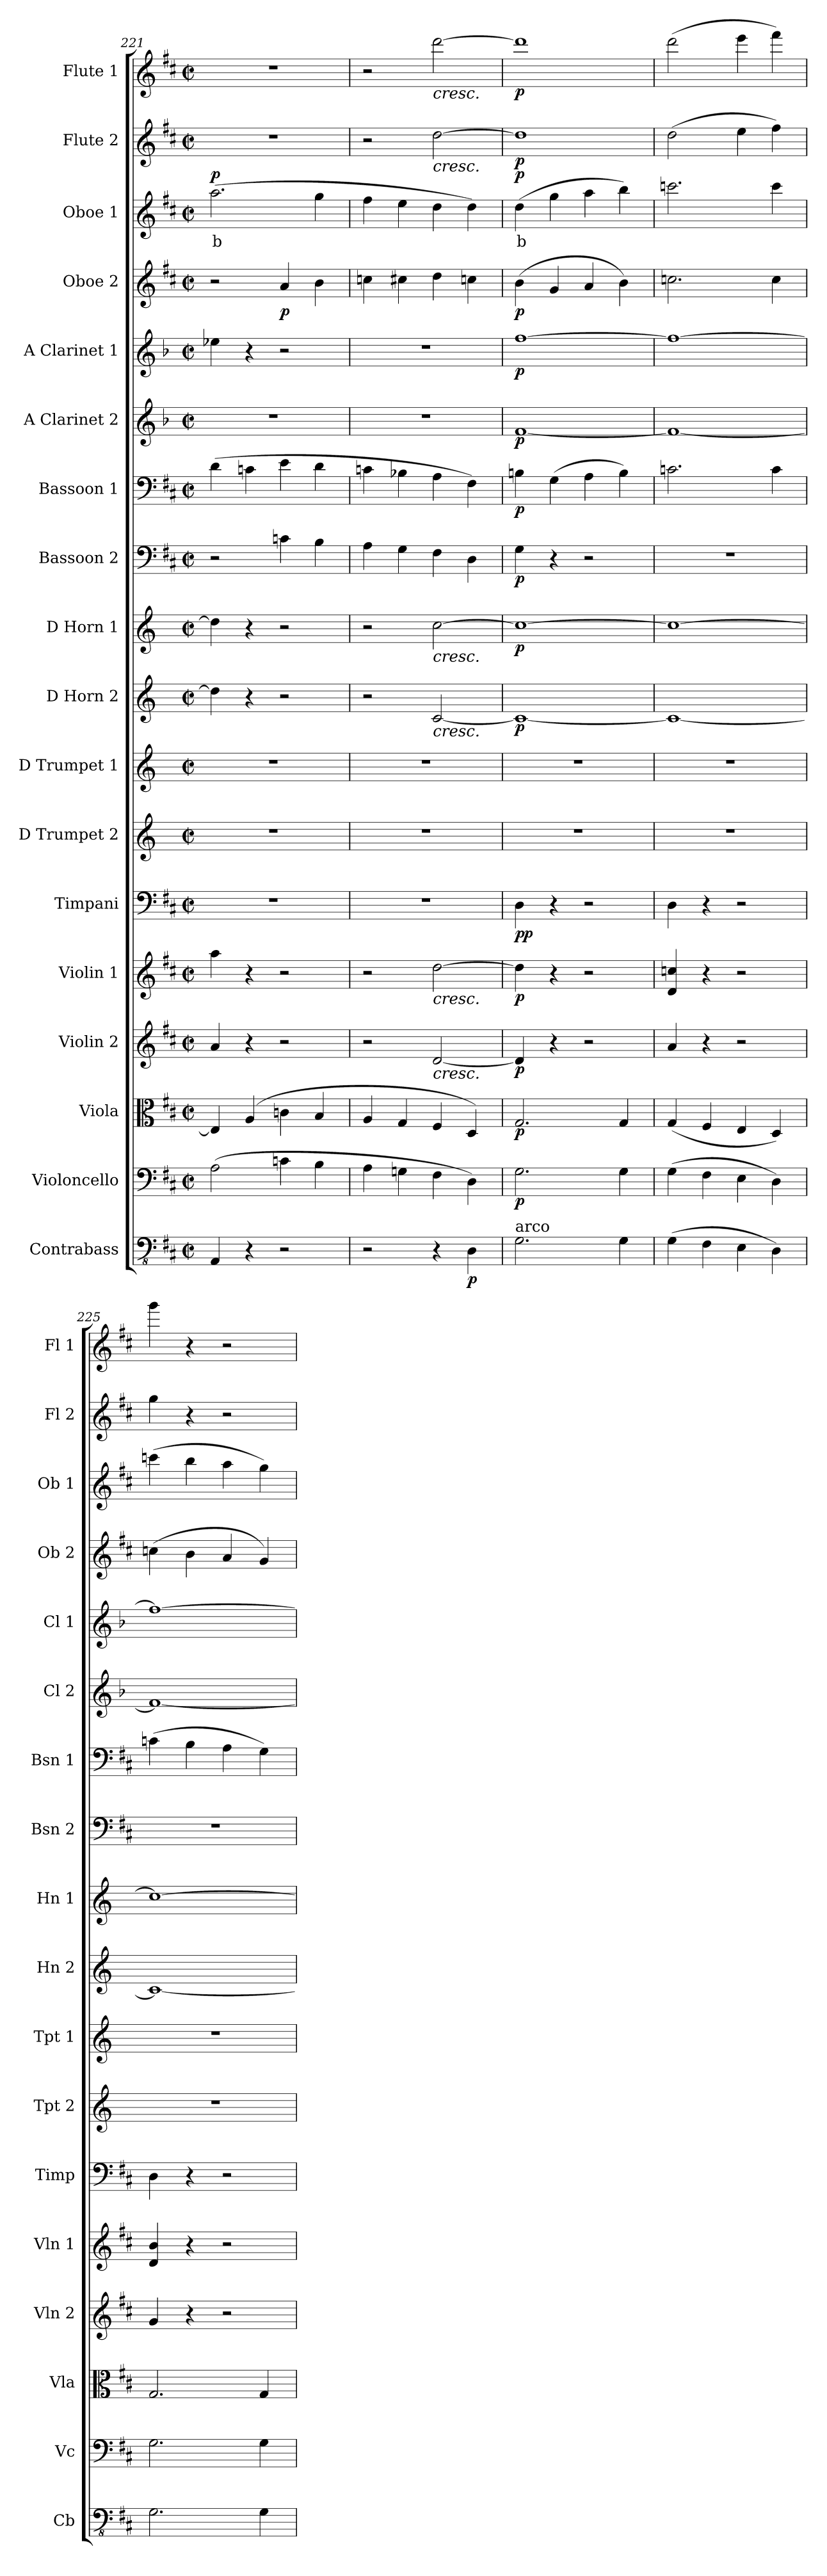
**kern	**dynam	**kern	**dynam	**kern	**dynam	**kern	**dynam	**kern	**dynam	**kern	**dynam	**kern	**kern	**kern	**dynam	**kern	**dynam	**kern	**dynam	**kern	**dynam	**kern	**dynam	**kern	**dynam	**kern	**dynam	**kern	**text	**dynam	**kern	**dynam	**kern	**dynam
*part18	*part18	*part17	*part17	*part16	*part16	*part15	*part15	*part14	*part14	*part13	*part13	*part12	*part11	*part10	*part10	*part9	*part9	*part8	*part8	*part7	*part7	*part6	*part6	*part5	*part5	*part4	*part4	*part3	*part3	*part3	*part2	*part2	*part1	*part1
*staff18	*staff18	*staff17	*staff17	*staff16	*staff16	*staff15	*staff15	*staff14	*staff14	*staff13	*staff13	*staff12	*staff11	*staff10	*staff10	*staff9	*staff9	*staff8	*staff8	*staff7	*staff7	*staff6	*staff6	*staff5	*staff5	*staff4	*staff4	*staff3	*staff3	*staff3	*staff2	*staff2	*staff1	*staff1
*I"Contrabass	*	*I"Violoncello	*	*I"Viola	*	*I"Violin 2	*	*I"Violin 1	*	*I"Timpani	*	*I"D Trumpet 2	*I"D Trumpet 1	*I"D Horn 2	*	*I"D Horn 1	*	*I"Bassoon 2	*	*I"Bassoon 1	*	*I"A Clarinet 2	*	*I"A Clarinet 1	*	*I"Oboe 2	*	*I"Oboe 1	*	*	*I"Flute 2	*	*I"Flute 1	*
*I'Cb	*	*I'Vc	*	*I'Vla	*	*I'Vln 2	*	*I'Vln 1	*	*I'Timp	*	*I'Tpt 2	*I'Tpt 1	*I'Hn 2	*	*I'Hn 1	*	*I'Bsn 2	*	*I'Bsn 1	*	*I'Cl 2	*	*I'Cl 1	*	*I'Ob 2	*	*I'Ob 1	*	*	*I'Fl 2	*	*I'Fl 1	*
*clefFv4	*	*clefF4	*	*clefC3	*	*clefG2	*	*clefG2	*	*clefF4	*	*clefG2	*clefG2	*clefG2	*	*clefG2	*	*clefF4	*	*clefF4	*	*clefG2	*	*clefG2	*	*clefG2	*	*clefG2	*	*	*clefG2	*	*clefG2	*
*	*	*	*	*	*	*	*	*	*	*	*	*ITrd-1c-2	*ITrd-1c-2	*ITrd6c10	*	*ITrd6c10	*	*	*	*	*	*ITrd2c3	*	*ITrd2c3	*	*	*	*	*	*	*	*	*	*
*k[f#c#]	*	*k[f#c#]	*	*k[f#c#]	*	*k[f#c#]	*	*k[f#c#]	*	*k[f#c#]	*	*k[f#c#]	*k[f#c#]	*k[f#c#]	*	*k[f#c#]	*	*k[f#c#]	*	*k[f#c#]	*	*k[f#c#]	*	*k[f#c#]	*	*k[f#c#]	*	*k[f#c#]	*	*	*k[f#c#]	*	*k[f#c#]	*
*M2/2	*	*M2/2	*	*M2/2	*	*M2/2	*	*M2/2	*	*M2/2	*	*M2/2	*M2/2	*M2/2	*	*M2/2	*	*M2/2	*	*M2/2	*	*M2/2	*	*M2/2	*	*M2/2	*	*M2/2	*	*	*M2/2	*	*M2/2	*
*met(c|)	*	*met(c|)	*	*met(c|)	*	*met(c|)	*	*met(c|)	*	*met(c|)	*	*met(c|)	*met(c|)	*met(c|)	*	*met(c|)	*	*met(c|)	*	*met(c|)	*	*met(c|)	*	*met(c|)	*	*met(c|)	*	*met(c|)	*	*	*met(c|)	*	*met(c|)	*
=221	=221	=221	=221	=221	=221	=221	=221	=221	=221	=221	=221	=221	=221	=221	=221	=221	=221	=221	=221	=221	=221	=221	=221	=221	=221	=221	=221	=221	=221	=221	=221	=221	=221	=221
!	!	!	!	!	!	!	!	!	!	!	!	!	!	!	!	!	!	!	!	!	!	!	!	!	!	!	!	!	!LO:LY:b:color=#FF0000	!LO:DY:b	!	!	!	!
4AAA/	.	(2A\	.	4E/]	.	4a/	.	4aa\	.	1r	.	1r	1r	4e\]	.	4e\]	.	2r	.	(4d\	.	1r	.	4ccn\	.	2r	.	(2.aa\	b	p	1r	.	1r	.
4r	.	.	.	(4A/	.	4r	.	4r	.	.	.	.	.	4r	.	4r	.	.	.	4cn\	.	.	.	4r	.	.	.	.	.	.	.	.	.	.
!	!	!	!	!	!	!	!	!	!	!	!	!	!	!	!	!	!	!	!	!	!	!	!	!	!	!	!LO:DY:b	!	!	!	!	!	!	!
2r	.	4cn\	.	4cn\	.	2r	.	2r	.	.	.	.	.	2r	.	2r	.	4cn\	.	4e\	.	.	.	2r	.	4a/	p	.	.	.	.	.	.	.
.	.	4B\	.	4B/	.	.	.	.	.	.	.	.	.	.	.	.	.	4B\	.	4d\	.	.	.	.	.	4b\	.	4gg\	.	.	.	.	.	.
=222	=222	=222	=222	=222	=222	=222	=222	=222	=222	=222	=222	=222	=222	=222	=222	=222	=222	=222	=222	=222	=222	=222	=222	=222	=222	=222	=222	=222	=222	=222	=222	=222	=222	=222
2r	.	4A\	.	4A/	.	2r	.	2r	.	1r	.	1r	1r	2r	.	2r	.	4A\	.	4cn\	.	1r	.	1r	.	4ccn\	.	4ff#\	.	.	2r	.	2r	.
.	.	4Gn\	.	4G/	.	.	.	.	.	.	.	.	.	.	.	.	.	4G\	.	4B-X\	.	.	.	.	.	4cc#X\	.	4ee\	.	.	.	.	.	.
!	!	!	!	!	!	!	!	!	!	!	!	!	!	!	!	!	!	!	!	!	!	!	!	!	!	!	!	!	!	!	!	!	!LO:TX:b:i:t=cresc.	!
!	!	!	!	!	!	!	!	!	!	!	!	!	!	!	!	!	!	!	!	!	!	!	!	!	!	!	!	!	!	!	!LO:TX:b:i:t=cresc.	!	!	!
!	!	!	!	!	!	!	!	!	!	!	!	!	!	!	!	!LO:TX:b:i:t=cresc.	!	!	!	!	!	!	!	!	!	!	!	!	!	!	!	!	!	!
!	!	!	!	!	!	!	!	!	!	!	!	!	!	!LO:TX:b:i:t=cresc.	!	!	!	!	!	!	!	!	!	!	!	!	!	!	!	!	!	!	!	!
!	!	!	!	!	!	!	!	!LO:TX:b:i:t=cresc.	!	!	!	!	!	!	!	!	!	!	!	!	!	!	!	!	!	!	!	!	!	!	!	!	!	!
!	!	!	!	!	!	!LO:TX:b:i:t=cresc.	!	!	!	!	!	!	!	!	!	!	!	!	!	!	!	!	!	!	!	!	!	!	!	!	!	!	!	!
4r	.	4F#\	.	4F#/	.	[2d/	.	[2dd\	.	.	.	.	.	[2D/	.	[2d\	.	4F#\	.	4A\	.	.	.	.	.	4dd\	.	4dd\	.	.	[2dd\	.	[2ddd\	.
!	!LO:DY:b	!	!	!	!	!	!	!	!	!	!	!	!	!	!	!	!	!	!	!	!	!	!	!	!	!	!	!	!	!	!	!	!	!
4DD\	p	4D\)	.	4D/)	.	.	.	.	.	.	.	.	.	.	.	.	.	4D\	.	4F#\)	.	.	.	.	.	4ccn\	.	4dd\)	.	.	.	.	.	.
=223	=223	=223	=223	=223	=223	=223	=223	=223	=223	=223	=223	=223	=223	=223	=223	=223	=223	=223	=223	=223	=223	=223	=223	=223	=223	=223	=223	=223	=223	=223	=223	=223	=223	=223
!LO:TX:a:t=arco	!	!	!	!	!	!	!	!	!	!	!	!	!	!	!	!	!	!	!	!	!	!	!	!	!	!	!	!	!	!	!	!	!	!
!	!	!	!LO:DY:b	!	!LO:DY:b	!	!LO:DY:b	!	!LO:DY:b	!	!LO:DY:b	!	!	!	!LO:DY:b	!	!LO:DY:b	!	!LO:DY:b	!	!LO:DY:b	!	!LO:DY:b	!	!LO:DY:b	!	!LO:DY:b	!	!LO:LY:b:color=#FF0000	!LO:DY:b	!	!LO:DY:b	!	!LO:DY:b
2.GG\	.	2.G\	p	2.G/	p	4d/]	p	4dd\]	p	4D\	pp	1r	1r	1D_	p	1d_	p	4G\	p	4Bn\	p	[1d	p	[1dd	p	(4b\	p	(4dd\	b	p	1dd]	p	1ddd]	p
.	.	.	.	.	.	4r	.	4r	.	4r	.	.	.	.	.	.	.	4r	.	(4G\	.	.	.	.	.	4g/	.	4gg\	.	.	.	.	.	.
.	.	.	.	.	.	2r	.	2r	.	2r	.	.	.	.	.	.	.	2r	.	4A\	.	.	.	.	.	4a/	.	4aa\	.	.	.	.	.	.
4GG\	.	4G\	.	4G/	.	.	.	.	.	.	.	.	.	.	.	.	.	.	.	4B\)	.	.	.	.	.	4b\)	.	4bb\)	.	.	.	.	.	.
=224	=224	=224	=224	=224	=224	=224	=224	=224	=224	=224	=224	=224	=224	=224	=224	=224	=224	=224	=224	=224	=224	=224	=224	=224	=224	=224	=224	=224	=224	=224	=224	=224	=224	=224
(4GG\	.	(4G\	.	(4G/	.	4a/	.	4d/ 4ccn/	.	4D\	.	1r	1r	1D_	.	1d_	.	1r	.	2.cn\	.	1d_	.	1dd_	.	2.ccn\	.	2.cccn\	.	.	(2dd\	.	(2ddd\	.
4FF#\	.	4F#\	.	4F#/	.	4r	.	4r	.	4r	.	.	.	.	.	.	.	.	.	.	.	.	.	.	.	.	.	.	.	.	.	.	.	.
4EE\	.	4E\	.	4E/	.	2r	.	2r	.	2r	.	.	.	.	.	.	.	.	.	.	.	.	.	.	.	.	.	.	.	.	4ee\	.	4eee\	.
4DD\)	.	4D\)	.	4D/)	.	.	.	.	.	.	.	.	.	.	.	.	.	.	.	4c\	.	.	.	.	.	4cc\	.	4ccc\	.	.	4ff#\)	.	4fff#\)	.
=225	=225	=225	=225	=225	=225	=225	=225	=225	=225	=225	=225	=225	=225	=225	=225	=225	=225	=225	=225	=225	=225	=225	=225	=225	=225	=225	=225	=225	=225	=225	=225	=225	=225	=225
2.GG\	.	2.G\	.	2.G/	.	4g/	.	4d/ 4b/	.	4D\	.	1r	1r	1D_	.	1d_	.	1r	.	(4cn\	.	1d_	.	1dd_	.	(4ccn\	.	(4cccn\	.	.	4gg\	.	4ggg\	.
.	.	.	.	.	.	4r	.	4r	.	4r	.	.	.	.	.	.	.	.	.	4B\	.	.	.	.	.	4b\	.	4bb\	.	.	4r	.	4r	.
.	.	.	.	.	.	2r	.	2r	.	2r	.	.	.	.	.	.	.	.	.	4A\	.	.	.	.	.	4a/	.	4aa\	.	.	2r	.	2r	.
4GG\	.	4G\	.	4G/	.	.	.	.	.	.	.	.	.	.	.	.	.	.	.	4G\)	.	.	.	.	.	4g/)	.	4gg\)	.	.	.	.	.	.
=	=	=	=	=	=	=	=	=	=	=	=	=	=	=	=	=	=	=	=	=	=	=	=	=	=	=	=	=	=	=	=	=	=	=
*-	*-	*-	*-	*-	*-	*-	*-	*-	*-	*-	*-	*-	*-	*-	*-	*-	*-	*-	*-	*-	*-	*-	*-	*-	*-	*-	*-	*-	*-	*-	*-	*-	*-	*-
